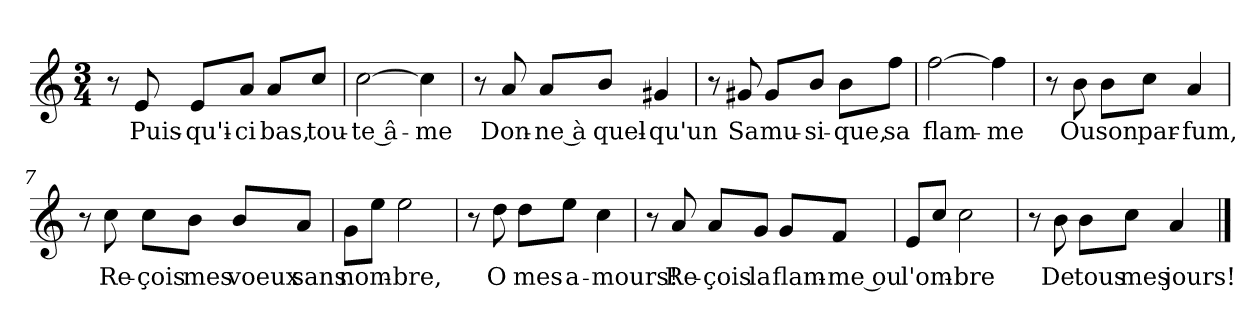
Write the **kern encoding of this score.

**kern	**text
*part1	*part1
*staff1	*staff1
*clefG2	*
*k[]	*
*M3/4	*
=1	=1
8r	.
!	!LO:LY:b
8e/	Puis-
!	!LO:LY:b
8e/L	-qu'i-
!	!LO:LY:b
8a/J	-ci
!	!LO:LY:b
8a/L	bas,
!	!LO:LY:b
8cc/J	tou-
=2	=2
!	!LO:LY:b
[2cc\	-te â-
!	!LO:LY:b
4cc\]	-me
=3	=3
8r	.
!	!LO:LY:b
8a/	Don-
!	!LO:LY:b
8a/L	-ne à
!	!LO:LY:b
8b/J	quel-
!	!LO:LY:b
4g#X/	-qu'un
=4	=4
8r	.
!	!LO:LY:b
8g#X/	Sa
!	!LO:LY:b
8g#/L	mu-
!	!LO:LY:b
8b/J	-si-
!	!LO:LY:b
8b\L	-que,
!	!LO:LY:b
8ff\J	sa
=5	=5
!	!LO:LY:b
[2ff\	flam-
!	!LO:LY:b
4ff\]	-me
=6	=6
8r	.
!	!LO:LY:b
8b\	Ou
!	!LO:LY:b
8b\L	son
!	!LO:LY:b
8cc\J	par-
!	!LO:LY:b
4a/	-fum,
!!LO:LB:g=z
=7	=7
8r	.
!	!LO:LY:b
8cc\	Re-
!	!LO:LY:b
8cc\L	-çois
!	!LO:LY:b
8b\J	mes
!	!LO:LY:b
8b/L	voeux
!	!LO:LY:b
8a/J	sans
=8	=8
!	!LO:LY:b
8g\L	nom-
8ee\J	.
!	!LO:LY:b
2ee\	-bre,
=9	=9
8r	.
!	!LO:LY:b
8dd\	O
!	!LO:LY:b
8dd\L	mes
!	!LO:LY:b
8ee\J	a-
!	!LO:LY:b
4cc\	-mours!
=10	=10
8r	.
!	!LO:LY:b
8a/	Re-
!	!LO:LY:b
8a/L	-çois
!	!LO:LY:b
8g/J	la
!	!LO:LY:b
8g/L	flam-
!	!LO:LY:b
8f/J	-me ou
=11	=11
!	!LO:LY:b
8e/L	l'om-
8cc/J	.
!	!LO:LY:b
2cc\	-bre
=12	=12
8r	.
!	!LO:LY:b
8b\	De
!	!LO:LY:b
8b\L	tous
!	!LO:LY:b
8cc\J	mes
!	!LO:LY:b
4a/	jours!
==	==
*-	*-
